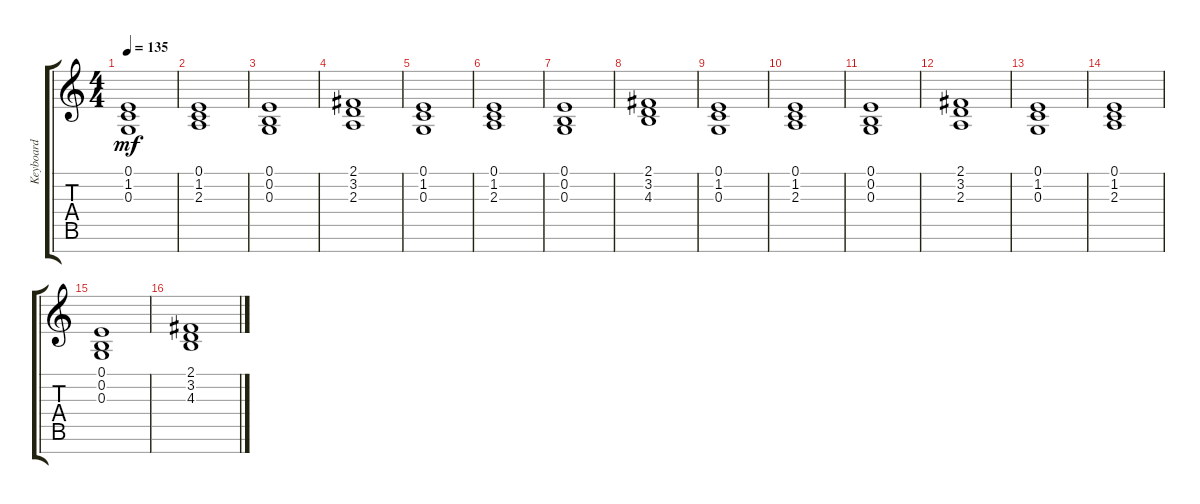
\track ("Keyboard" "Keyboard") {instrument stringensemble1}
\staff {score tabs}
\tuning (E4 B3 G3 D3 A2 E2 B1) {hide}
\ts (4 4)
\tempo 135
\clef g2
\ks c
(0.1 1.2 0.3).1{dy mf} |
(0.1 1.2 2.3).1 |
(0.1 0.2 0.3).1 |
(2.1 3.2 2.3).1 |
(0.1 1.2 0.3).1 |
(0.1 1.2 2.3).1 |
(0.1 0.2 0.3).1 |
(2.1 3.2 4.3).1 |
(0.1 1.2 0.3).1 |
(0.1 1.2 2.3).1 |
(0.1 0.2 0.3).1 |
(2.1 3.2 2.3).1 |
(0.1 1.2 0.3).1 |
(0.1 1.2 2.3).1 |
(0.1 0.2 0.3).1 |
(2.1 3.2 4.3).1
